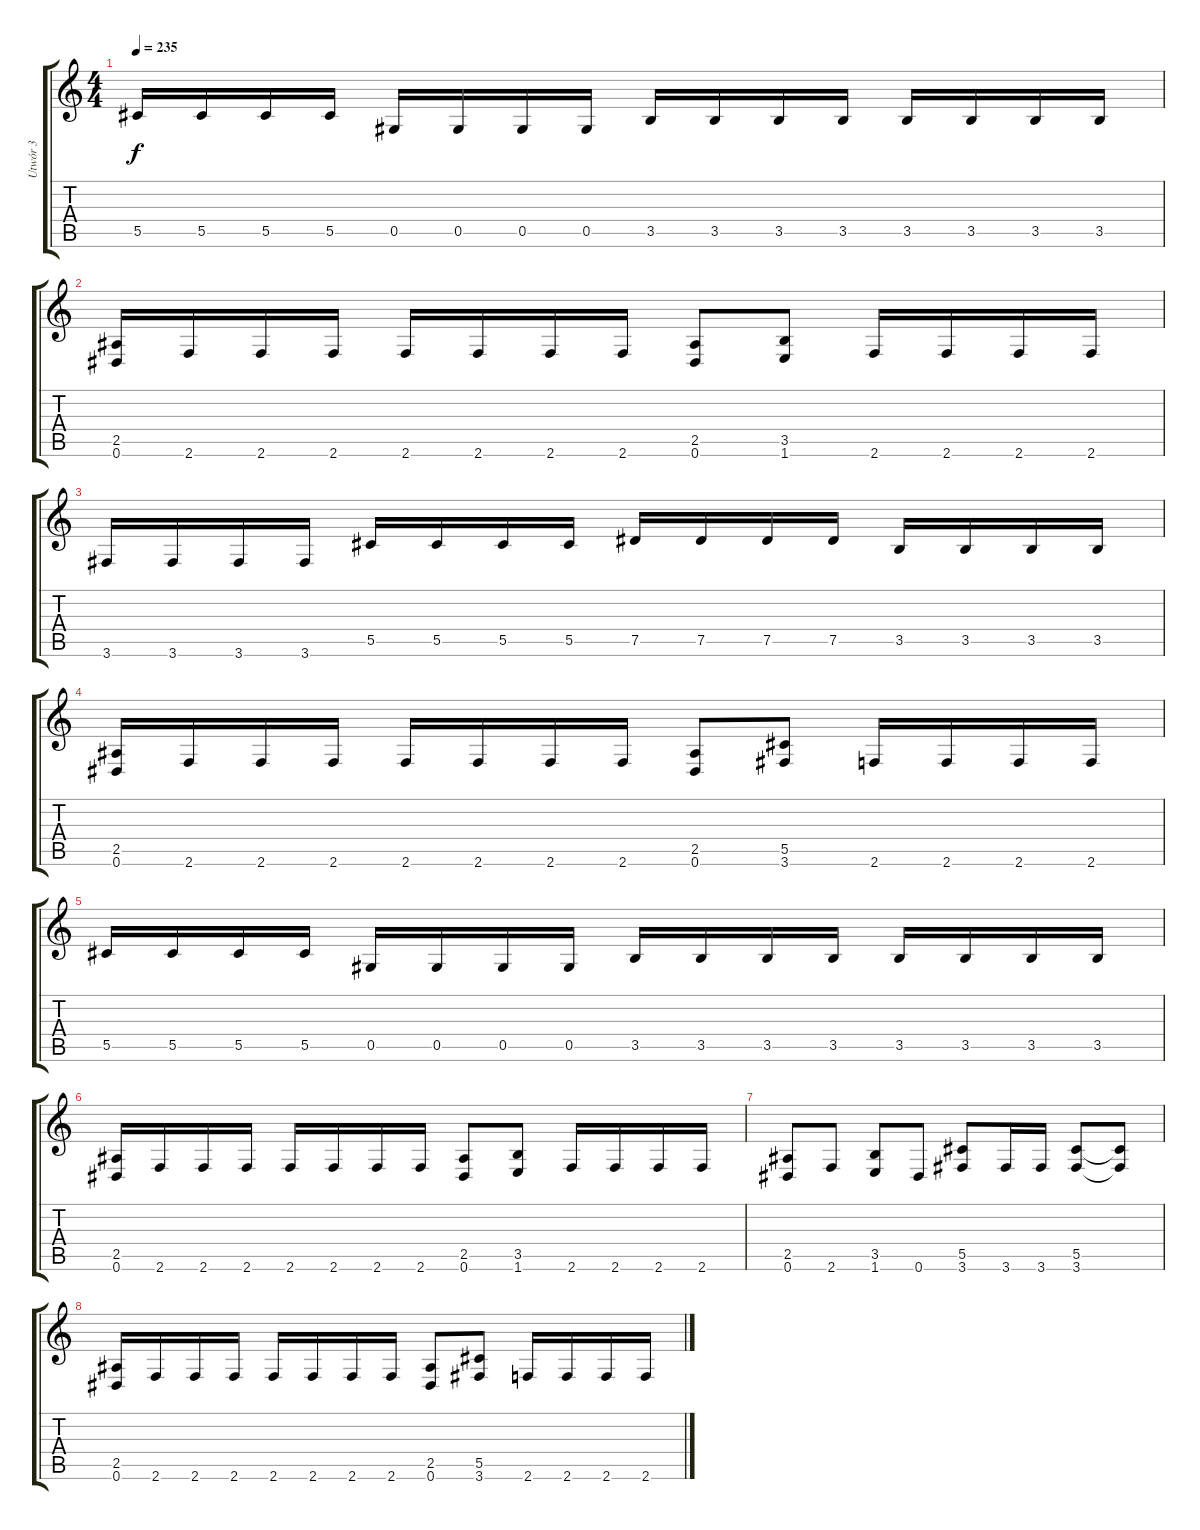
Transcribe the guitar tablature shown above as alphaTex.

\track ("Utwór 3" "Utwór 3") {instrument overdrivenguitar}
\staff {score tabs}
\tuning (Eb4 Bb3 Gb3 Db3 Ab2 Eb2) {hide}
\ts (4 4)
\tempo 235
\clef g2
\ks c
5.5.16{dy f} 5.5.16 5.5.16 5.5.16 0.5.16 0.5.16 0.5.16 0.5.16 3.5.16 3.5.16 3.5.16 3.5.16 3.5.16 3.5.16 3.5.16 3.5.16 |
(2.5 0.6).16 2.6.16 2.6.16 2.6.16 2.6.16 2.6.16 2.6.16 2.6.16 (2.5 0.6).8 (3.5 1.6).8 2.6.16 2.6.16 2.6.16 2.6.16 |
3.6.16 3.6.16 3.6.16 3.6.16 5.5.16 5.5.16 5.5.16 5.5.16 7.5.16 7.5.16 7.5.16 7.5.16 3.5.16 3.5.16 3.5.16 3.5.16 |
(2.5 0.6).16 2.6.16 2.6.16 2.6.16 2.6.16 2.6.16 2.6.16 2.6.16 (2.5 0.6).8 (5.5 3.6).8 2.6.16 2.6.16 2.6.16 2.6.16 |
5.5.16 5.5.16 5.5.16 5.5.16 0.5.16 0.5.16 0.5.16 0.5.16 3.5.16 3.5.16 3.5.16 3.5.16 3.5.16 3.5.16 3.5.16 3.5.16 |
(2.5 0.6).16 2.6.16 2.6.16 2.6.16 2.6.16 2.6.16 2.6.16 2.6.16 (2.5 0.6).8 (3.5 1.6).8 2.6.16 2.6.16 2.6.16 2.6.16 |
(2.5 0.6).8 2.6.8 (3.5 1.6).8 0.6.8 (5.5 3.6).8 3.6.16 3.6.16 (5.5 3.6).8 (5.5{t} 3.6{t}).8 |
(2.5 0.6).16 2.6.16 2.6.16 2.6.16 2.6.16 2.6.16 2.6.16 2.6.16 (2.5 0.6).8 (5.5 3.6).8 2.6.16 2.6.16 2.6.16 2.6.16
